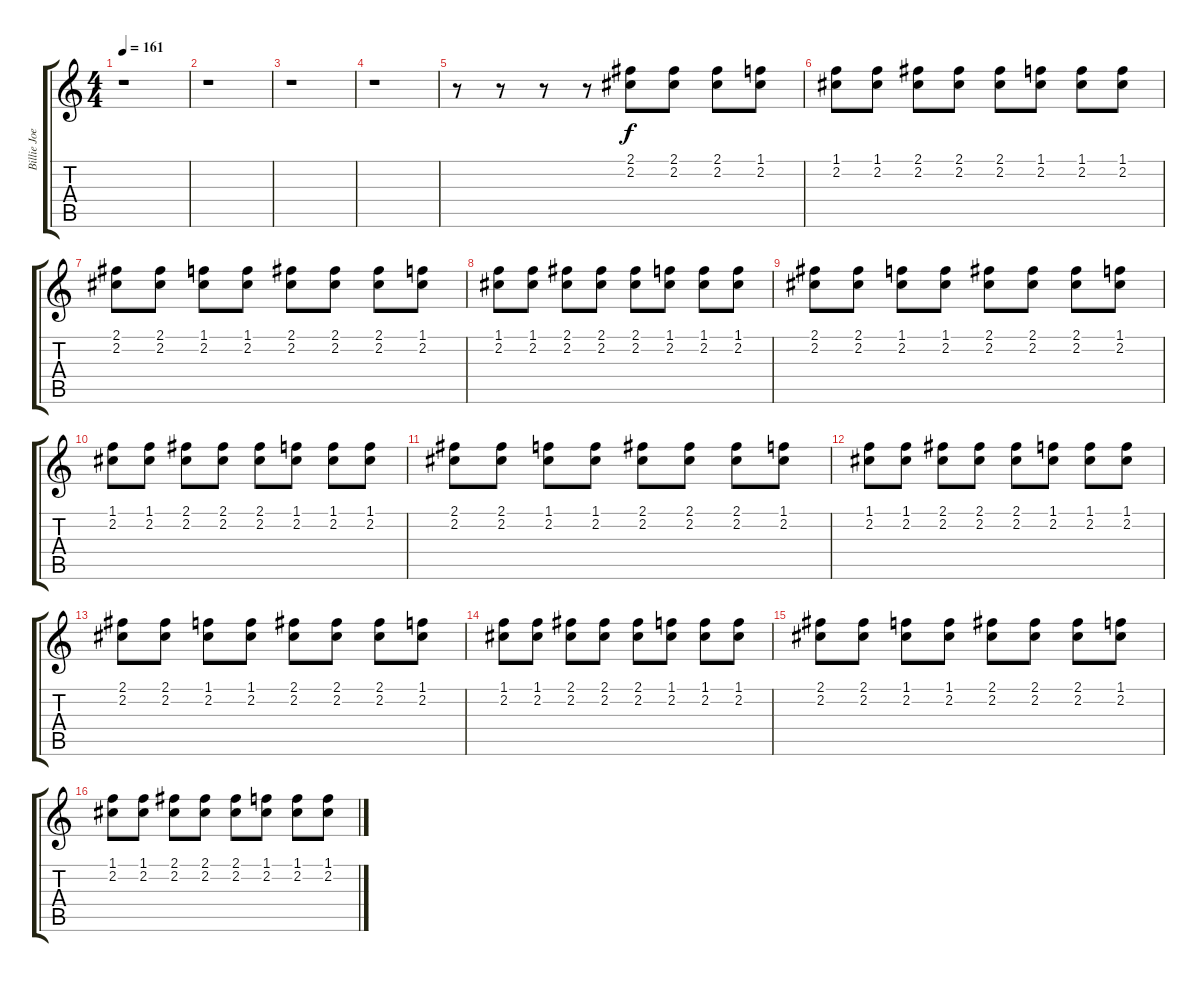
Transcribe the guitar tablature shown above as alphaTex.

\track ("Billie Joe Armstrong solo" "Billie Joe") {instrument distortionguitar}
\staff {score tabs}
\tuning (E4 B3 G3 D3 A2 E2) {hide}
\ts (4 4)
\tempo 161
\clef g2
\ks c
r.1{dy f} |
r.1 |
r.1 |
r.1 |
r.8 r.8 r.8 r.8 (2.1 2.2).8 (2.1 2.2).8 (2.1 2.2).8 (1.1 2.2).8 |
(1.1 2.2).8 (1.1 2.2).8 (2.1 2.2).8 (2.1 2.2).8 (2.1 2.2).8 (1.1 2.2).8 (1.1 2.2).8 (1.1 2.2).8 |
(2.1 2.2).8 (2.1 2.2).8 (1.1 2.2).8 (1.1 2.2).8 (2.1 2.2).8 (2.1 2.2).8 (2.1 2.2).8 (1.1 2.2).8 |
(1.1 2.2).8 (1.1 2.2).8 (2.1 2.2).8 (2.1 2.2).8 (2.1 2.2).8 (1.1 2.2).8 (1.1 2.2).8 (1.1 2.2).8 |
(2.1 2.2).8 (2.1 2.2).8 (1.1 2.2).8 (1.1 2.2).8 (2.1 2.2).8 (2.1 2.2).8 (2.1 2.2).8 (1.1 2.2).8 |
(1.1 2.2).8 (1.1 2.2).8 (2.1 2.2).8 (2.1 2.2).8 (2.1 2.2).8 (1.1 2.2).8 (1.1 2.2).8 (1.1 2.2).8 |
(2.1 2.2).8 (2.1 2.2).8 (1.1 2.2).8 (1.1 2.2).8 (2.1 2.2).8 (2.1 2.2).8 (2.1 2.2).8 (1.1 2.2).8 |
(1.1 2.2).8 (1.1 2.2).8 (2.1 2.2).8 (2.1 2.2).8 (2.1 2.2).8 (1.1 2.2).8 (1.1 2.2).8 (1.1 2.2).8 |
(2.1 2.2).8 (2.1 2.2).8 (1.1 2.2).8 (1.1 2.2).8 (2.1 2.2).8 (2.1 2.2).8 (2.1 2.2).8 (1.1 2.2).8 |
(1.1 2.2).8 (1.1 2.2).8 (2.1 2.2).8 (2.1 2.2).8 (2.1 2.2).8 (1.1 2.2).8 (1.1 2.2).8 (1.1 2.2).8 |
(2.1 2.2).8 (2.1 2.2).8 (1.1 2.2).8 (1.1 2.2).8 (2.1 2.2).8 (2.1 2.2).8 (2.1 2.2).8 (1.1 2.2).8 |
(1.1 2.2).8 (1.1 2.2).8 (2.1 2.2).8 (2.1 2.2).8 (2.1 2.2).8 (1.1 2.2).8 (1.1 2.2).8 (1.1 2.2).8
